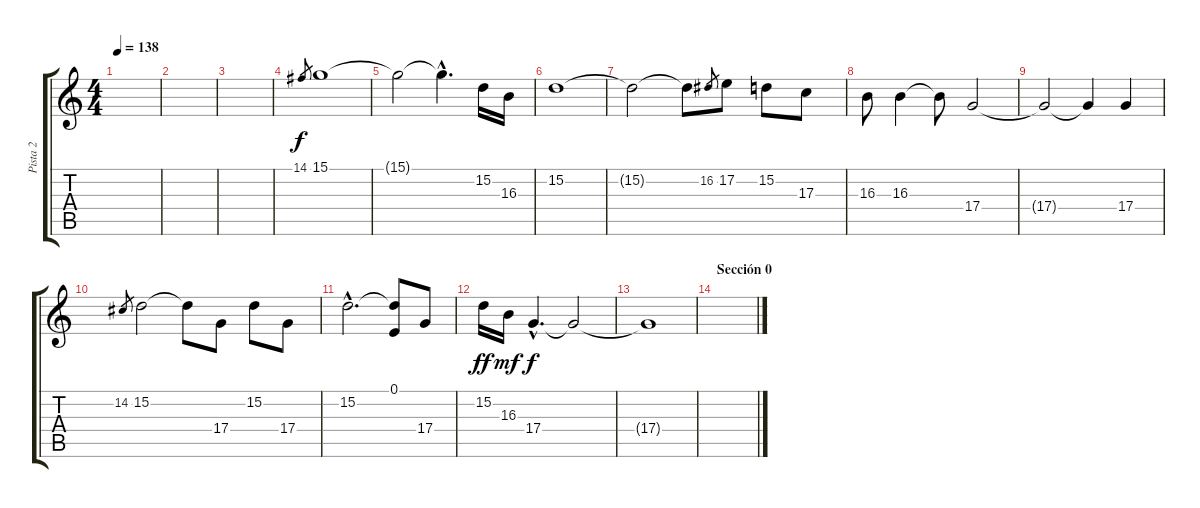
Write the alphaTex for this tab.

\track ("Pista 2" "Pista 2") {instrument harmonica}
\staff {score tabs}
\tuning (E4 B3 G3 D3 A2 E2) {hide}
\ts (4 4)
\tempo 138
\clef g2
\ks c
|
|
|
14.1.8{gr} 15.1.1 |
15.1{t}.2 15.1{hac t}.4{d} 15.2.16 16.3.16 |
15.2.1 |
15.2{t}.2 15.2{t}.8 16.2.8{gr} 17.2.8 15.2.8 17.3.8 |
16.3.8 16.3.4 16.3{t}.8 17.4.2 |
17.4{t}.2 17.4{t}.4 17.4.4 |
14.2.8{gr} 15.2.2 15.2{t}.8 17.4.8 15.2.8 17.4.8 |
15.2{hac}.2{d} (0.1 15.2{t}).8 17.4.8 |
15.2.16{dy ff} 16.3.16{dy mf} 17.4{hac}.4{d dy f} 17.4{t}.2 |
17.4{t}.1 |
\section ("" "Sección 0")
